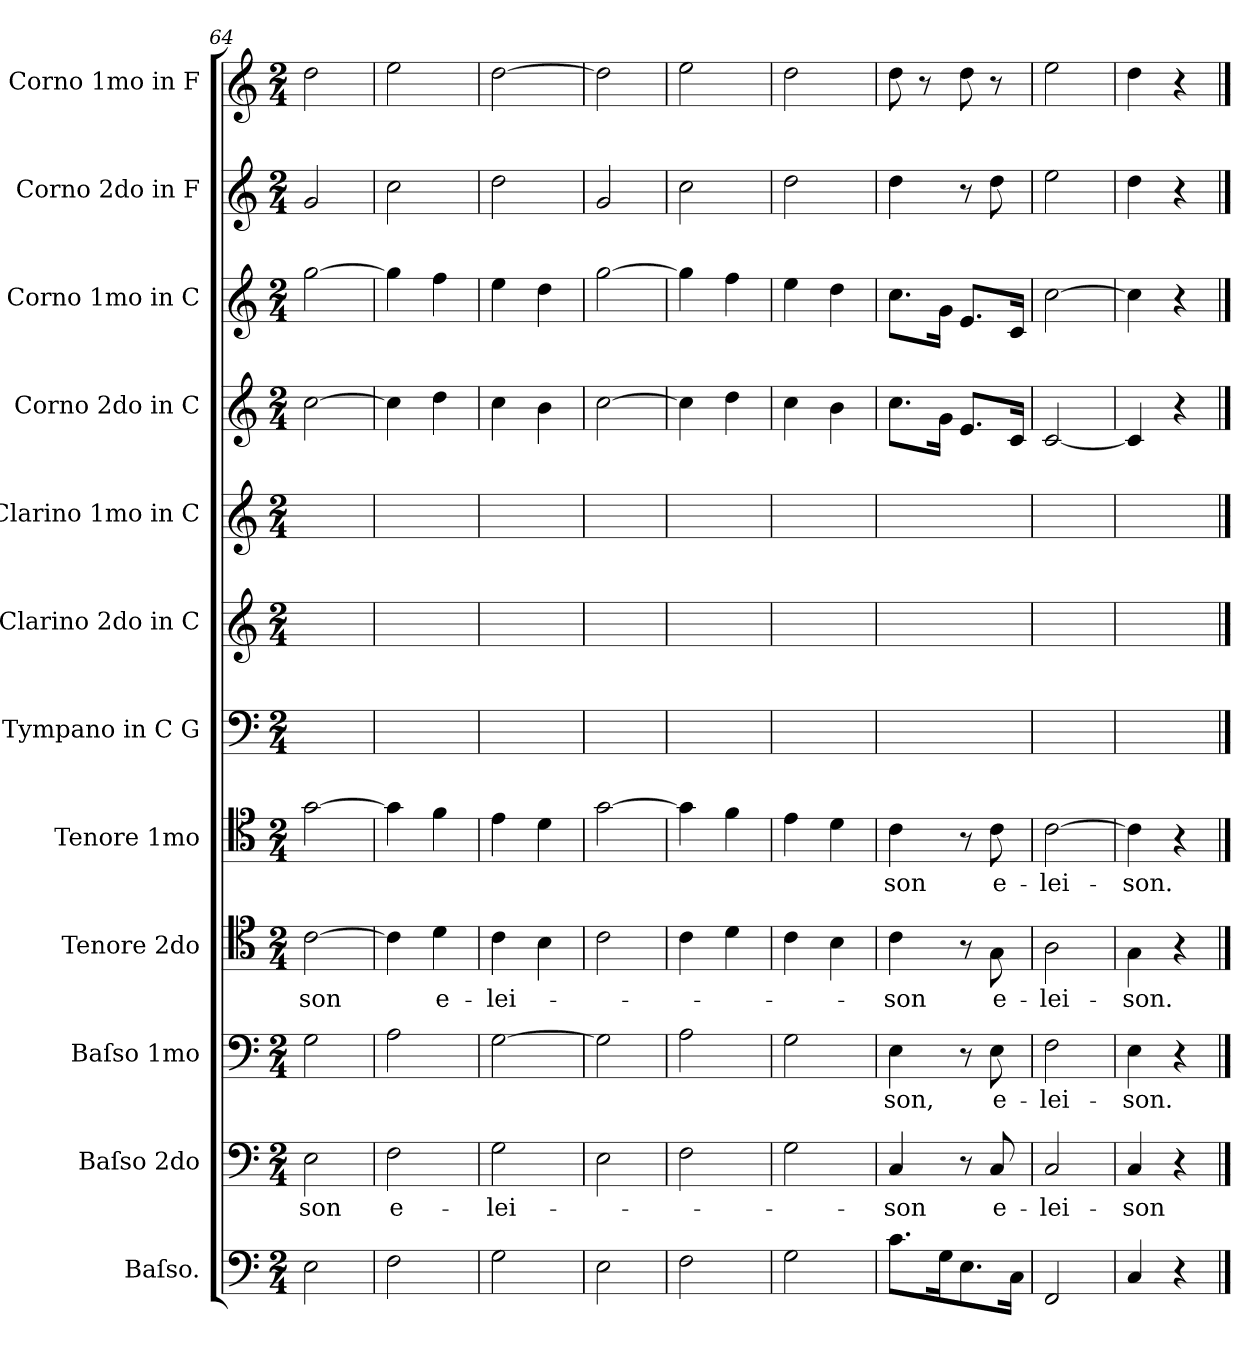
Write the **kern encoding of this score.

**kern	**kern	**text	**kern	**text	**kern	**text	**kern	**text	**kern	**kern	**kern	**kern	**kern	**kern	**kern
*part12	*part11	*part11	*part10	*part10	*part9	*part9	*part8	*part8	*part7	*part6	*part5	*part4	*part3	*part2	*part1
*staff12	*staff11	*staff11	*staff10	*staff10	*staff9	*staff9	*staff8	*staff8	*staff7	*staff6	*staff5	*staff4	*staff3	*staff2	*staff1
*I"Baſso.	*I"Baſso 2do	*	*I"Baſso 1mo	*	*I"Tenore 2do	*	*I"Tenore 1mo	*	*I"Tympano in C G	*I"Clarino 2do in C	*I"Clarino 1mo in C	*I"Corno 2do in C	*I"Corno 1mo in C	*I"Corno 2do in F	*I"Corno 1mo in F
*clefF4	*clefF4	*	*clefF4	*	*clefC4	*	*clefC4	*	*clefF4	*clefG2	*clefG2	*clefG2	*clefG2	*clefG2	*clefG2
*	*	*	*	*	*	*	*	*	*	*	*	*	*	*ITrd4c7	*ITrd4c7
*k[]	*k[]	*	*k[]	*	*k[]	*	*k[]	*	*k[]	*k[]	*k[]	*k[]	*k[]	*k[b-]	*k[b-]
*M2/4	*M2/4	*	*M2/4	*	*M2/4	*	*M2/4	*	*M2/4	*M2/4	*M2/4	*M2/4	*M2/4	*M2/4	*M2/4
=64	=64	=64	=64	=64	=64	=64	=64	=64	=64	=64	=64	=64	=64	=64	=64
2E\	2E\	-son	2G\	.	[2c\	-son	[2g\	.	2ryy	2ryy	2ryy	[2cc\	[2gg\	2c/	2g\
=65	=65	=65	=65	=65	=65	=65	=65	=65	=65	=65	=65	=65	=65	=65	=65
2F\	2F\	e-	2A\	.	4c\]	.	4g\]	.	2ryy	2ryy	2ryy	4cc\]	4gg\]	2f\	2a\
.	.	.	.	.	4d\	e-	4f\	.	.	.	.	4dd\	4ff\	.	.
=66	=66	=66	=66	=66	=66	=66	=66	=66	=66	=66	=66	=66	=66	=66	=66
2G\	2G\	-lei-	[2G\	.	4c\	-lei-	4e\	.	2ryy	2ryy	2ryy	4cc\	4ee\	2g\	[2g\
.	.	.	.	.	4B\	.	4d\	.	.	.	.	4b\	4dd\	.	.
=67	=67	=67	=67	=67	=67	=67	=67	=67	=67	=67	=67	=67	=67	=67	=67
2E\	2E\	.	2G\]	.	2c\	.	[2g\	.	2ryy	2ryy	2ryy	[2cc\	[2gg\	2c/	2g\]
=68	=68	=68	=68	=68	=68	=68	=68	=68	=68	=68	=68	=68	=68	=68	=68
2F\	2F\	.	2A\	.	4c\	.	4g\]	.	2ryy	2ryy	2ryy	4cc\]	4gg\]	2f\	2a\
.	.	.	.	.	4d\	.	4f\	.	.	.	.	4dd\	4ff\	.	.
=69	=69	=69	=69	=69	=69	=69	=69	=69	=69	=69	=69	=69	=69	=69	=69
2G\	2G\	.	2G\	.	4c\	.	4e\	.	2ryy	2ryy	2ryy	4cc\	4ee\	2g\	2g\
.	.	.	.	.	4B\	.	4d\	.	.	.	.	4b\	4dd\	.	.
=70	=70	=70	=70	=70	=70	=70	=70	=70	=70	=70	=70	=70	=70	=70	=70
8.c\L	4C/	-son	4E\	-son,	4c\	-son	4c\	-son	2ryy	2ryy	2ryy	8.cc\L	8.cc\L	4g\	8g\
.	.	.	.	.	.	.	.	.	.	.	.	.	.	.	8r
16G\K	.	.	.	.	.	.	.	.	.	.	.	16g\Jk	16g\Jk	.	.
8.E\	8r	.	8r	.	8r	.	8r	.	.	.	.	8.e/L	8.e/L	8r	8g\
.	8C/	e-	8E\	e-	8G\	e-	8c\	e-	.	.	.	.	.	8g\	8r
16C\Jk	.	.	.	.	.	.	.	.	.	.	.	16c/Jk	16c/Jk	.	.
=71	=71	=71	=71	=71	=71	=71	=71	=71	=71	=71	=71	=71	=71	=71	=71
2FF/	2C/	-lei-	2F\	-lei-	2A\	-lei-	[2c\	-lei-	2ryy	2ryy	2ryy	[2c/	[2cc\	2a\	2a\
=72	=72	=72	=72	=72	=72	=72	=72	=72	=72	=72	=72	=72	=72	=72	=72
4C/	4C/	-son	4E\	-son.	4G\	-son.	4c\]	-son.	2ryy	2ryy	2ryy	4c/]	4cc\]	4g\	4g\
4r	4r	.	4r	.	4r	.	4r	.	.	.	.	4r	4r	4r	4r
==	==	==	==	==	==	==	==	==	==	==	==	==	==	==	==
*-	*-	*-	*-	*-	*-	*-	*-	*-	*-	*-	*-	*-	*-	*-	*-
